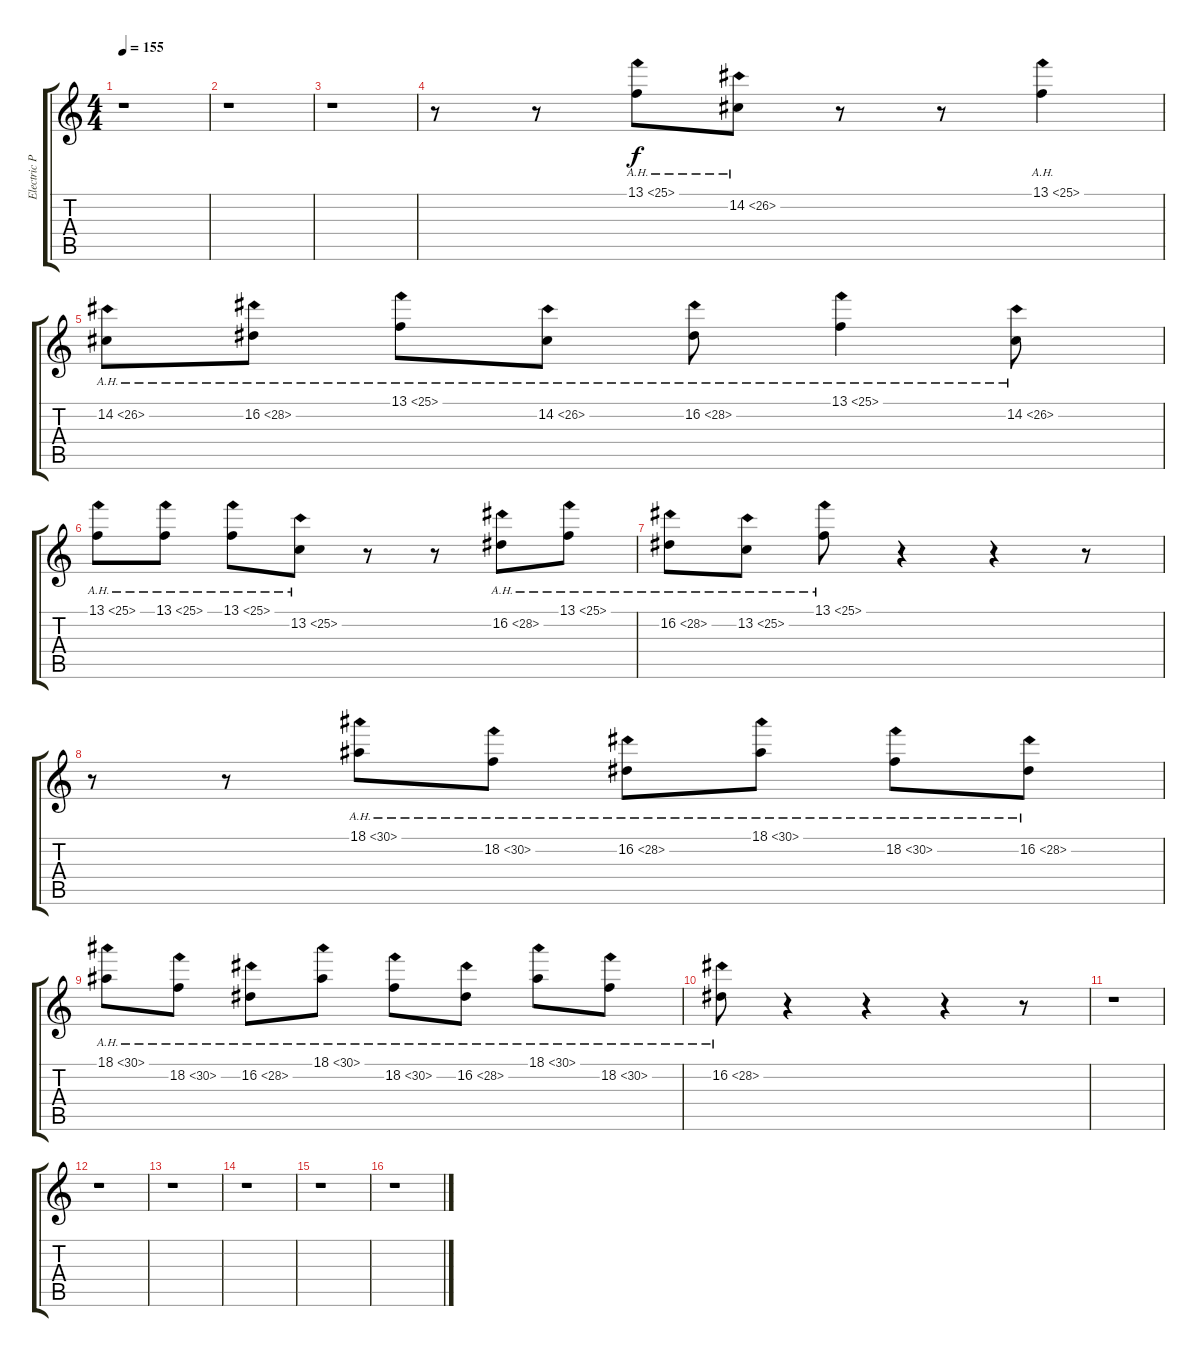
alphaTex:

\track ("Electric Piano 3" "Electric P") {instrument electricpiano1}
\staff {score tabs}
\tuning (E4 B3 G3 D3 A2 E2) {hide}
\ts (4 4)
\tempo 155
\clef g2
\ks c
r.1{dy f} |
r.1 |
r.1 |
r.8 r.8 13.1{ah 12}.8 14.2{ah 12}.8 r.8 r.8 13.1{ah 12}.4 |
14.2{ah 12}.8 16.2{ah 12}.8 13.1{ah 12}.8 14.2{ah 12}.8 16.2{ah 12}.8 13.1{ah 12}.4 14.2{ah 12}.8 |
13.1{ah 12}.8 13.1{ah 12}.8 13.1{ah 12}.8 13.2{ah 12}.8 r.8 r.8 16.2{ah 12}.8 13.1{ah 12}.8 |
16.2{ah 12}.8 13.2{ah 12}.8 13.1{ah 12}.8 r.4 r.4 r.8 |
r.8 r.8 18.1{ah 12}.8 18.2{ah 12}.8 16.2{ah 12}.8 18.1{ah 12}.8 18.2{ah 12}.8 16.2{ah 12}.8 |
18.1{ah 12}.8 18.2{ah 12}.8 16.2{ah 12}.8 18.1{ah 12}.8 18.2{ah 12}.8 16.2{ah 12}.8 18.1{ah 12}.8 18.2{ah 12}.8 |
16.2{ah 12}.8 r.4 r.4 r.4 r.8 |
r.1 |
r.1 |
r.1 |
r.1 |
r.1 |
r.1
